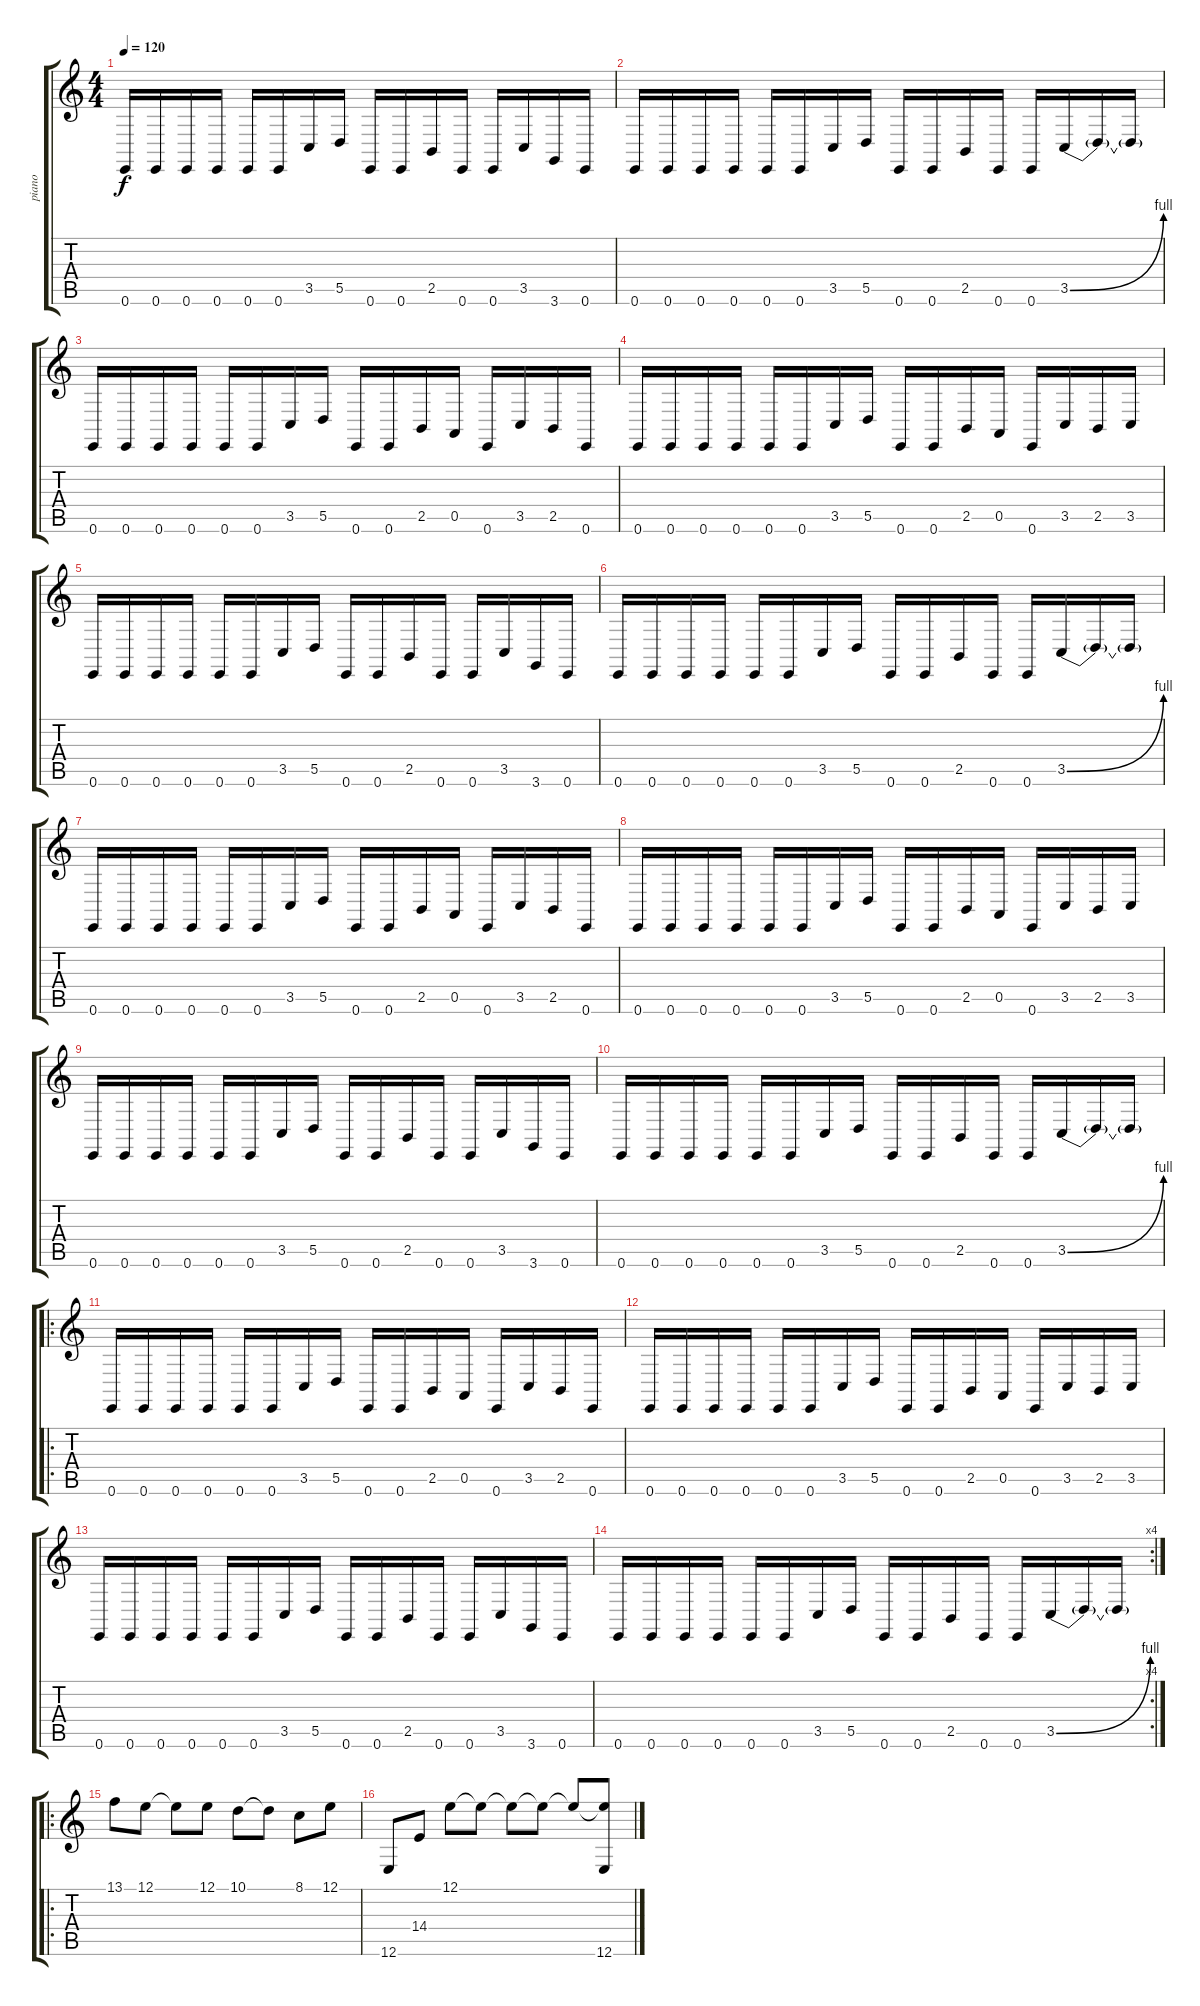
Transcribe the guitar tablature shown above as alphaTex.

\track ("piano" "piano") {instrument electricgrandpiano}
\staff {score tabs}
\tuning (E4 B3 G3 D3 A2 E2) {hide}
\ts (4 4)
\tempo 120
\clef g2
\ks c
0.6.16{dy f} 0.6.16 0.6.16 0.6.16 0.6.16 0.6.16 3.5.16 5.5.16 0.6.16 0.6.16 2.5.16 0.6.16 0.6.16 3.5.16 3.6.16 0.6.16 |
0.6.16 0.6.16 0.6.16 0.6.16 0.6.16 0.6.16 3.5.16 5.5.16 0.6.16 0.6.16 2.5.16 0.6.16 0.6.16 3.5{be (bend 0 0 60 4)}.16 3.5{t}.16 3.5{t}.16 |
0.6.16{instrument pad7halo} 0.6.16 0.6.16 0.6.16 0.6.16 0.6.16 3.5.16 5.5.16 0.6.16 0.6.16 2.5.16 0.5.16 0.6.16 3.5.16 2.5.16 0.6.16 |
0.6.16 0.6.16 0.6.16 0.6.16 0.6.16 0.6.16 3.5.16 5.5.16 0.6.16 0.6.16 2.5.16 0.5.16 0.6.16 3.5.16 2.5.16 3.5.16 |
0.6.16 0.6.16 0.6.16 0.6.16 0.6.16 0.6.16 3.5.16 5.5.16 0.6.16 0.6.16 2.5.16 0.6.16 0.6.16 3.5.16 3.6.16 0.6.16 |
0.6.16 0.6.16 0.6.16 0.6.16 0.6.16 0.6.16 3.5.16 5.5.16 0.6.16 0.6.16 2.5.16 0.6.16 0.6.16 3.5{be (bend 0 0 60 4)}.16 3.5{t}.16 3.5{t}.16 |
0.6.16{instrument pad7halo} 0.6.16 0.6.16 0.6.16 0.6.16 0.6.16 3.5.16 5.5.16 0.6.16 0.6.16 2.5.16 0.5.16 0.6.16 3.5.16 2.5.16 0.6.16 |
0.6.16 0.6.16 0.6.16 0.6.16 0.6.16 0.6.16 3.5.16 5.5.16 0.6.16 0.6.16 2.5.16 0.5.16 0.6.16 3.5.16 2.5.16 3.5.16 |
0.6.16 0.6.16 0.6.16 0.6.16 0.6.16 0.6.16 3.5.16 5.5.16 0.6.16 0.6.16 2.5.16 0.6.16 0.6.16 3.5.16 3.6.16 0.6.16 |
0.6.16 0.6.16 0.6.16 0.6.16 0.6.16 0.6.16 3.5.16 5.5.16 0.6.16 0.6.16 2.5.16 0.6.16 0.6.16 3.5{be (bend 0 0 60 4)}.16 3.5{t}.16 3.5{t}.16 |
\ro
0.6.16 0.6.16 0.6.16 0.6.16 0.6.16 0.6.16 3.5.16 5.5.16 0.6.16 0.6.16 2.5.16 0.5.16 0.6.16 3.5.16 2.5.16 0.6.16 |
0.6.16 0.6.16 0.6.16 0.6.16 0.6.16 0.6.16 3.5.16 5.5.16 0.6.16 0.6.16 2.5.16 0.5.16 0.6.16 3.5.16 2.5.16 3.5.16 |
0.6.16 0.6.16 0.6.16 0.6.16 0.6.16 0.6.16 3.5.16 5.5.16 0.6.16 0.6.16 2.5.16 0.6.16 0.6.16 3.5.16 3.6.16 0.6.16 |
\rc 4
0.6.16 0.6.16 0.6.16 0.6.16 0.6.16 0.6.16 3.5.16 5.5.16 0.6.16 0.6.16 2.5.16 0.6.16 0.6.16 3.5{be (bend 0 0 60 4)}.16 3.5{t}.16 3.5{t}.16 |
\ro
13.1.8{volume 16 instrument electricgrandpiano} 12.1.8 12.1{t}.8 12.1.8 10.1.8 10.1{t}.8 8.1.8 12.1.8 |
12.6.8 14.4.8 12.1.8 12.1{t}.8 12.1{t}.8 12.1{t}.8 12.1{t}.8 (12.1{t} 12.6).8
